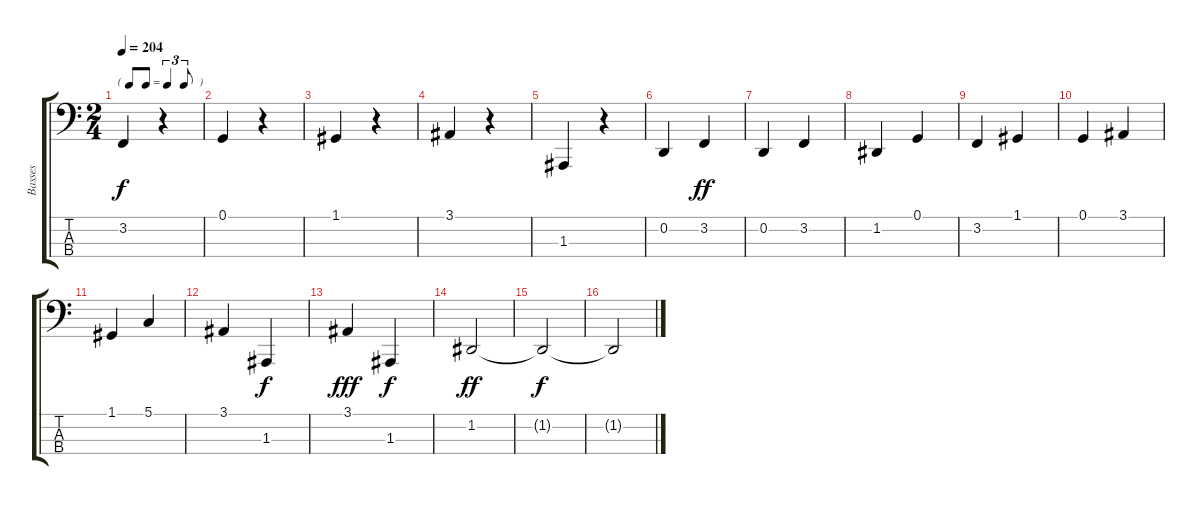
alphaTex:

\track ("Basses" "Basses") {instrument stringensemble1}
\staff {score tabs}
\tuning (G2 D2 A1 E1) {hide}
\ts (2 4)
\tf triplet8th
\tempo 204
\clef f4
\ks c
3.2.4{dy f} r.4 |
0.1.4 r.4 |
1.1.4 r.4 |
3.1.4 r.4 |
1.3.4 r.4 |
0.2.4 3.2.4{dy ff} |
0.2.4 3.2.4 |
1.2.4 0.1.4 |
3.2.4 1.1.4 |
0.1.4 3.1.4 |
1.1.4 5.1.4 |
3.1.4 1.3.4{dy f} |
3.1.4{dy fff} 1.3.4{dy f} |
1.2.2{dy ff} |
1.2{t}.2{dy f} |
1.2{t}.2
